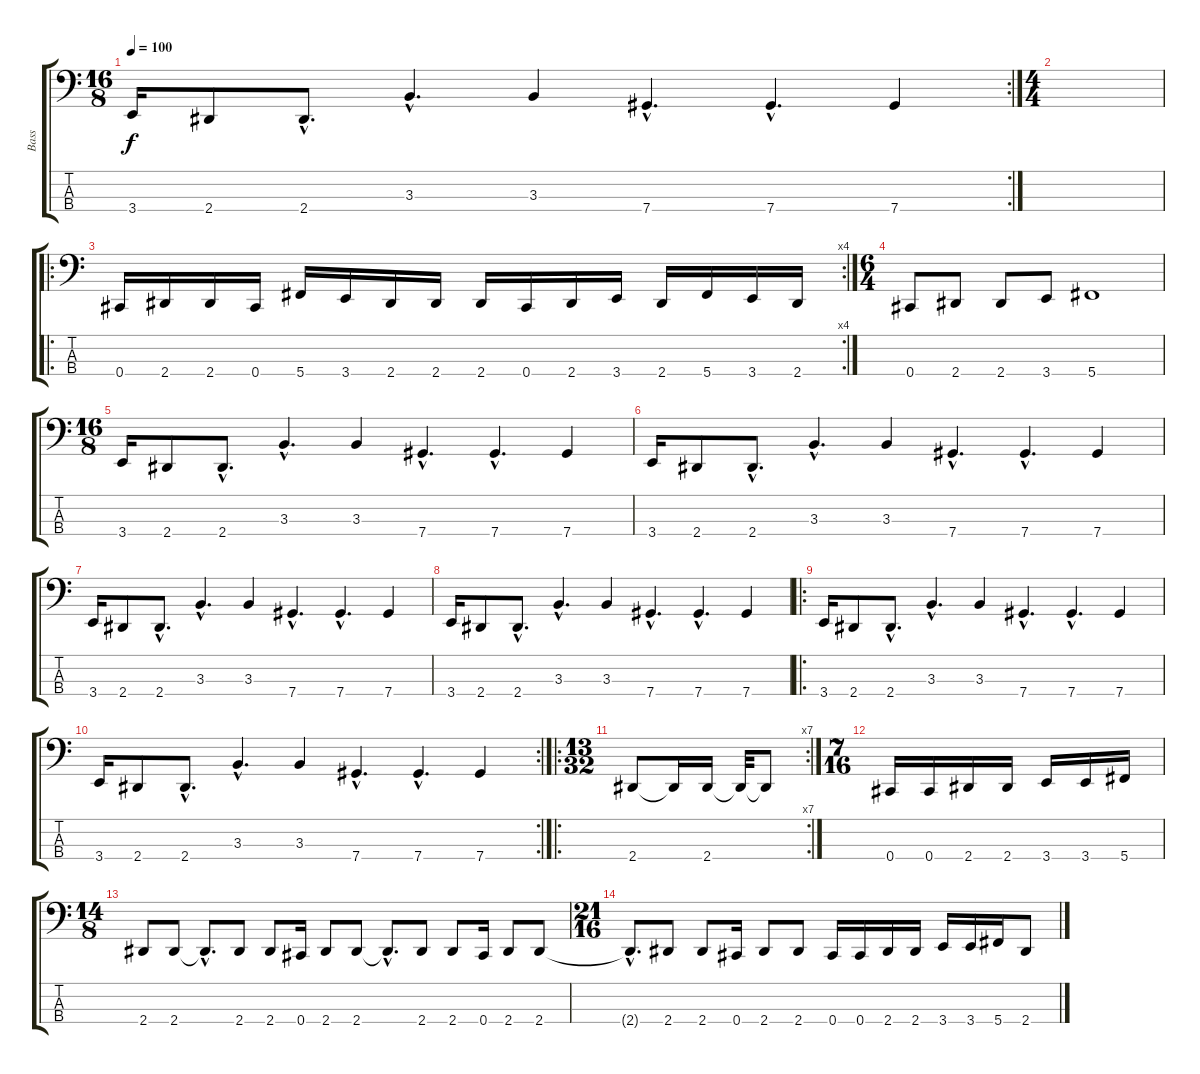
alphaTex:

\track ("Bass" "Bass") {instrument electricbassfinger}
\staff {score tabs}
\tuning (Gb2 Db2 Ab1 Db1) {hide}
\rc 2
\ts (16 8)
\tempo 100
\clef f4
\ks c
3.4.16{dy f} 2.4.8 2.4{hac}.8{d} 3.3{hac}.4{d} 3.3.4 7.4{hac}.4{d} 7.4{hac}.4{d} 7.4.4 |
\ts (4 4)
|
\ro
\rc 4
0.4.16 2.4.16 2.4.16 0.4.16 5.4.16 3.4.16 2.4.16 2.4.16 2.4.16 0.4.16 2.4.16 3.4.16 2.4.16 5.4.16 3.4.16 2.4.16 |
\ts (6 4)
0.4.8 2.4.8 2.4.8 3.4.8 5.4.1 |
\ts (16 8)
3.4.16 2.4.8 2.4{hac}.8{d} 3.3{hac}.4{d} 3.3.4 7.4{hac}.4{d} 7.4{hac}.4{d} 7.4.4 |
3.4.16 2.4.8 2.4{hac}.8{d} 3.3{hac}.4{d} 3.3.4 7.4{hac}.4{d} 7.4{hac}.4{d} 7.4.4 |
3.4.16 2.4.8 2.4{hac}.8{d} 3.3{hac}.4{d} 3.3.4 7.4{hac}.4{d} 7.4{hac}.4{d} 7.4.4 |
3.4.16 2.4.8 2.4{hac}.8{d} 3.3{hac}.4{d} 3.3.4 7.4{hac}.4{d} 7.4{hac}.4{d} 7.4.4 |
\ro
3.4.16 2.4.8 2.4{hac}.8{d} 3.3{hac}.4{d} 3.3.4 7.4{hac}.4{d} 7.4{hac}.4{d} 7.4.4 |
\rc 2
3.4.16 2.4.8 2.4{hac}.8{d} 3.3{hac}.4{d} 3.3.4 7.4{hac}.4{d} 7.4{hac}.4{d} 7.4.4 |
\ro
\rc 7
\ts (13 32)
2.4.8 2.4{t}.16 2.4.16 2.4{t}.32 2.4{t}.8 |
\ts (7 16)
0.4.16 0.4.16 2.4.16 2.4.16 3.4.16 3.4.16 5.4.16 |
\ts (14 8)
2.4.8 2.4.8 2.4{hac t}.8{d} 2.4.8 2.4.8 0.4.16 2.4.8 2.4.8 2.4{hac t}.8{d} 2.4.8 2.4.8 0.4.16 2.4.8 2.4.8 |
\ts (21 16)
2.4{hac t}.8{d} 2.4.8 2.4.8 0.4.16 2.4.8 2.4.8 0.4.16 0.4.16 2.4.16 2.4.16 3.4.16 3.4.16 5.4.16 2.4.8
